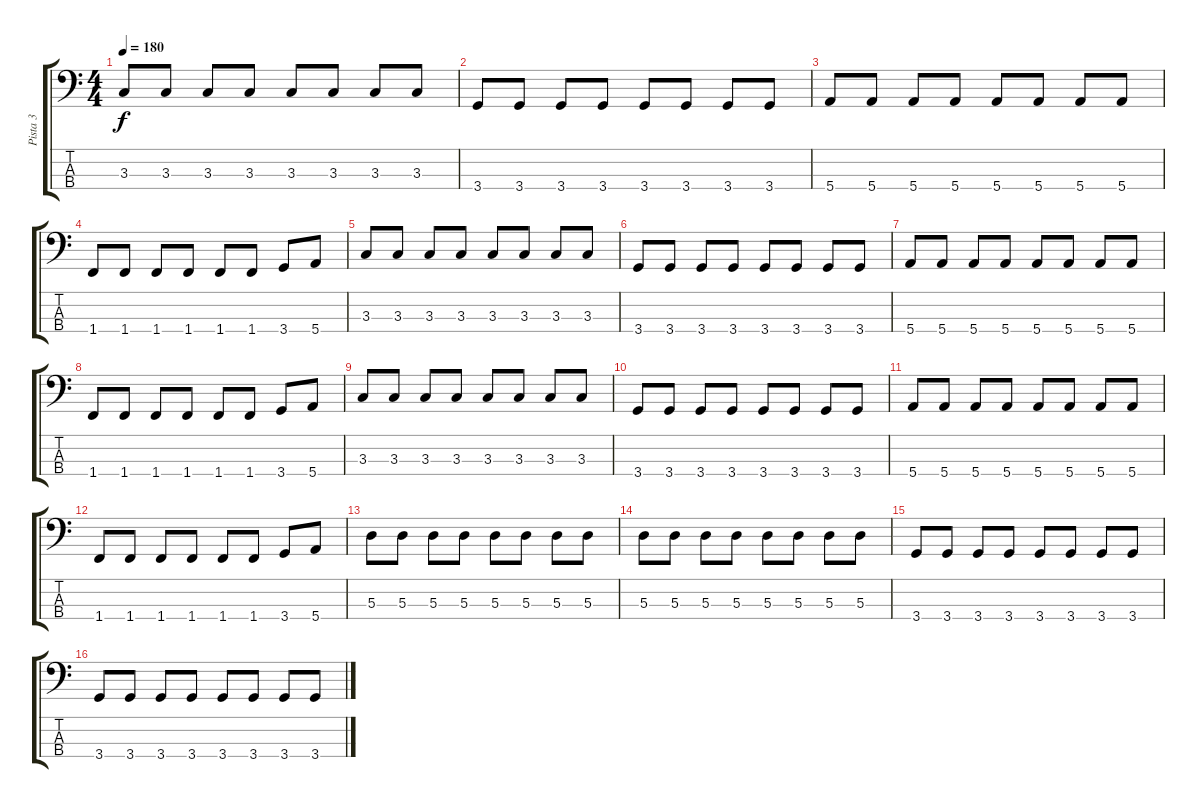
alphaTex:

\track ("Pista 3" "Pista 3") {instrument electricbasspick}
\staff {score tabs}
\tuning (G2 D2 A1 E1) {hide}
\ts (4 4)
\tempo 180
\clef f4
\ks c
3.3.8{dy f} 3.3.8 3.3.8 3.3.8 3.3.8 3.3.8 3.3.8 3.3.8 |
3.4.8 3.4.8 3.4.8 3.4.8 3.4.8 3.4.8 3.4.8 3.4.8 |
5.4.8 5.4.8 5.4.8 5.4.8 5.4.8 5.4.8 5.4.8 5.4.8 |
1.4.8 1.4.8 1.4.8 1.4.8 1.4.8 1.4.8 3.4.8 5.4.8 |
3.3.8 3.3.8 3.3.8 3.3.8 3.3.8 3.3.8 3.3.8 3.3.8 |
3.4.8 3.4.8 3.4.8 3.4.8 3.4.8 3.4.8 3.4.8 3.4.8 |
5.4.8 5.4.8 5.4.8 5.4.8 5.4.8 5.4.8 5.4.8 5.4.8 |
1.4.8 1.4.8 1.4.8 1.4.8 1.4.8 1.4.8 3.4.8 5.4.8 |
3.3.8 3.3.8 3.3.8 3.3.8 3.3.8 3.3.8 3.3.8 3.3.8 |
3.4.8 3.4.8 3.4.8 3.4.8 3.4.8 3.4.8 3.4.8 3.4.8 |
5.4.8 5.4.8 5.4.8 5.4.8 5.4.8 5.4.8 5.4.8 5.4.8 |
1.4.8 1.4.8 1.4.8 1.4.8 1.4.8 1.4.8 3.4.8 5.4.8 |
5.3.8 5.3.8 5.3.8 5.3.8 5.3.8 5.3.8 5.3.8 5.3.8 |
5.3.8 5.3.8 5.3.8 5.3.8 5.3.8 5.3.8 5.3.8 5.3.8 |
3.4.8 3.4.8 3.4.8 3.4.8 3.4.8 3.4.8 3.4.8 3.4.8 |
3.4.8 3.4.8 3.4.8 3.4.8 3.4.8 3.4.8 3.4.8 3.4.8
